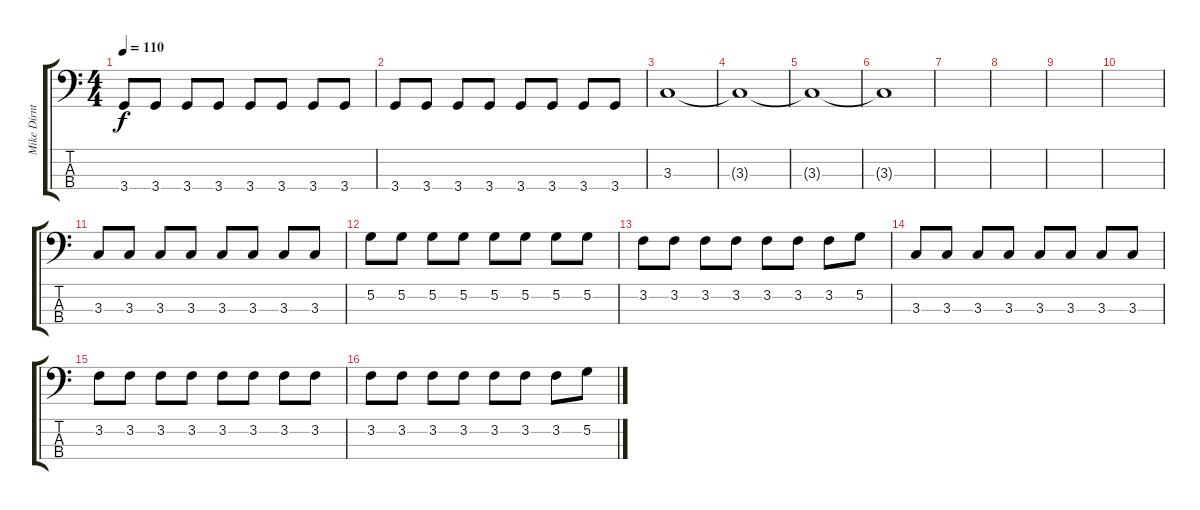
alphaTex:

\track ("Mike Dirnt Bass" "Mike Dirnt") {instrument electricbasspick}
\staff {score tabs}
\tuning (G2 D2 A1 E1) {hide}
\ts (4 4)
\tempo 110
\clef f4
\ks c
3.4.8{dy f} 3.4.8 3.4.8 3.4.8 3.4.8 3.4.8 3.4.8 3.4.8 |
3.4.8 3.4.8 3.4.8 3.4.8 3.4.8 3.4.8 3.4.8 3.4.8 |
3.3.1 |
3.3{t}.1 |
3.3{t}.1 |
3.3{t}.1 |
|
|
|
|
3.3.8 3.3.8 3.3.8 3.3.8 3.3.8 3.3.8 3.3.8 3.3.8 |
5.2.8 5.2.8 5.2.8 5.2.8 5.2.8 5.2.8 5.2.8 5.2.8 |
3.2.8 3.2.8 3.2.8 3.2.8 3.2.8 3.2.8 3.2.8 5.2.8 |
3.3.8 3.3.8 3.3.8 3.3.8 3.3.8 3.3.8 3.3.8 3.3.8 |
3.2.8 3.2.8 3.2.8 3.2.8 3.2.8 3.2.8 3.2.8 3.2.8 |
3.2.8 3.2.8 3.2.8 3.2.8 3.2.8 3.2.8 3.2.8 5.2.8
